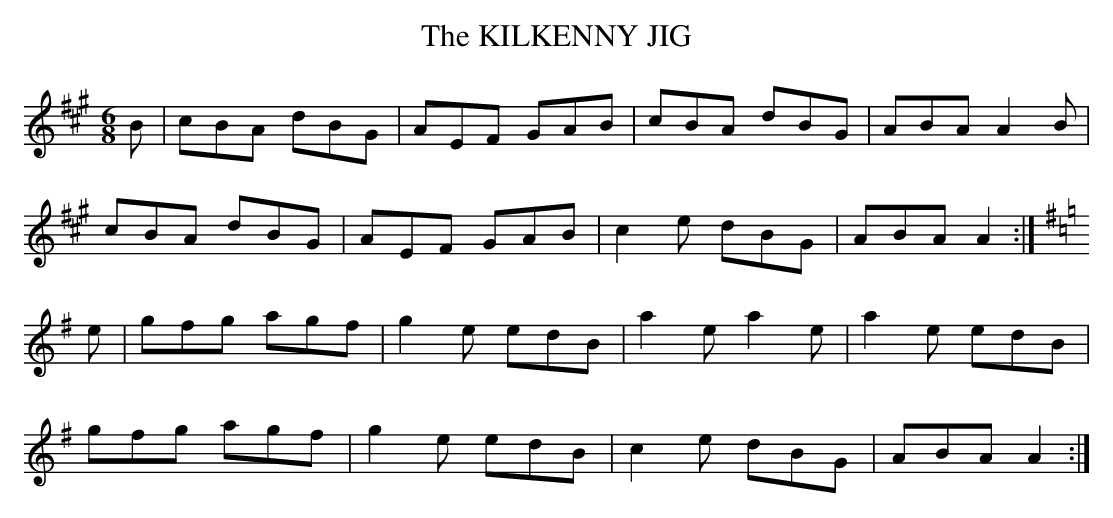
X:1
T:KILKENNY JIG, The
M:6/8
L:1/8
K:A
B|cBA dBG|AEF GAB|cBA dBG|ABA A2B|
cBA dBG|AEF GAB|c2e dBG|ABA A2 :|
K:Ador
e|gfg agf|g2e edB|a2e a2e|a2e edB|
gfg agf|g2e edB|c2e dBG|ABA A2 :|
